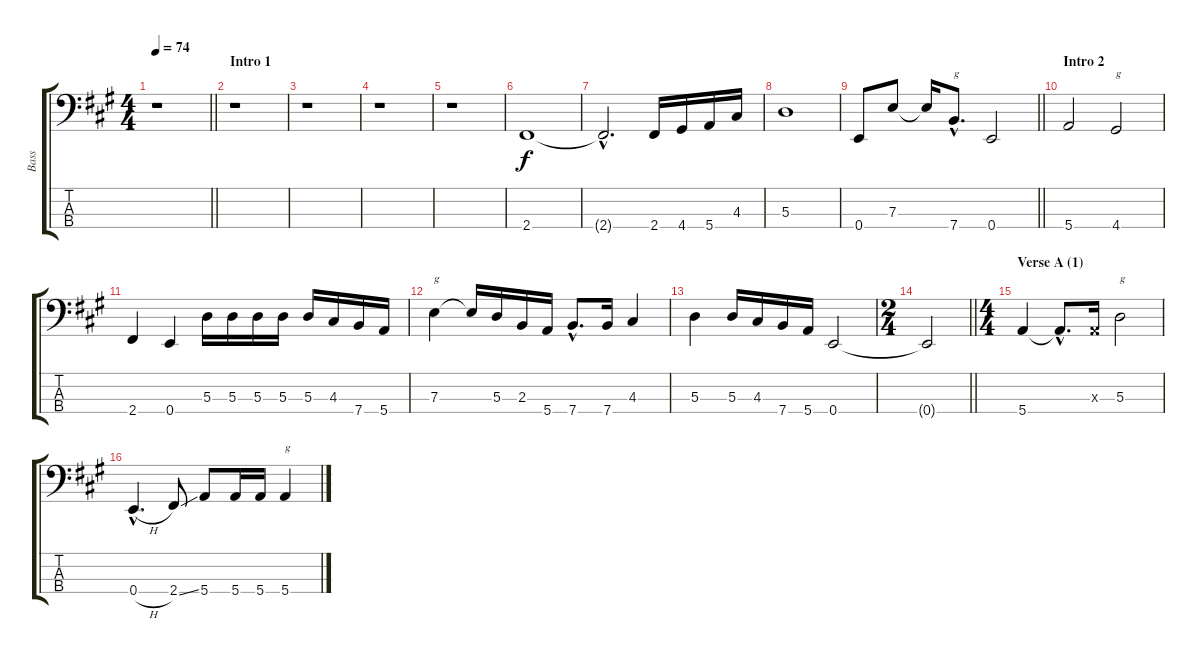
\track ("Bass" "Bass") {instrument electricbassfinger}
\staff {score tabs}
\tuning (G2 D2 A1 E1) {hide}
\ts (4 4)
\tempo 74
\clef f4
\barLineRight lightlight
\ks f#minor
r.1{dy f instrument electricbassfinger} |
\section ("" "Intro 1")
r.1 |
r.1 |
r.1 |
r.1 |
2.4.1 |
2.4{hac t}.2{d} 2.4.16 4.4.16 5.4.16 4.3.16 |
5.3.1 |
\barLineRight lightlight
0.4.8 7.3.8 7.3{t}.16 7.4{hac}.8{d txt "g"} 0.4.2 |
\section ("" "Intro 2")
5.4.2 4.4.2{txt "g"} |
2.4.4 0.4.4 5.3.16 5.3.16 5.3.16 5.3.16 5.3.16 4.3.16 7.4.16 5.4.16 |
7.3.4{txt "g"} 7.3{t}.16 5.3.16 2.3.16 5.4.16 7.4{hac}.8{d} 7.4.16 4.3.4 |
5.3.4 5.3.16 4.3.16 7.4.16 5.4.16 0.4.2 |
\ts (2 4)
\barLineRight lightlight
0.4{t}.2 |
\ts (4 4)
\section ("" "Verse A (1)")
5.4.4 5.4{hac t}.8{d} 0.3{x}.16 5.3.2{txt "g"} |
0.4{h hac}.4{d} 2.4{ss}.8 5.4.8 5.4.16 5.4.16 5.4.4{txt "g"}
